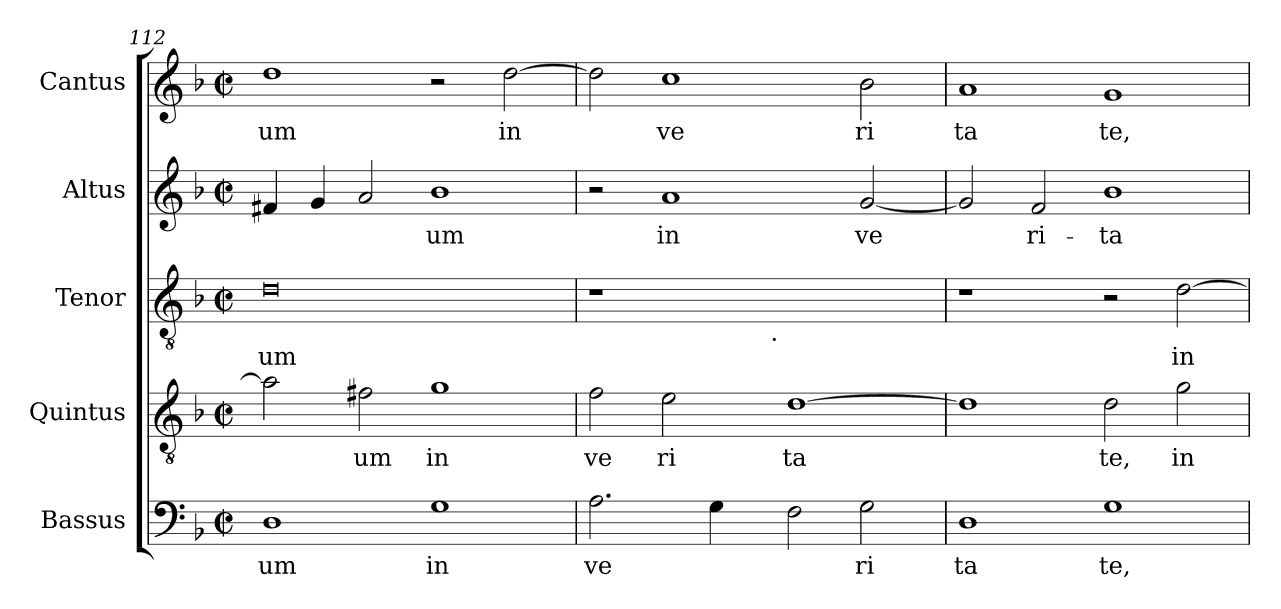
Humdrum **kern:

**kern	**text	**kern	**text	**kern	**text	**kern	**text	**kern	**text
*part5	*part5	*part4	*part4	*part3	*part3	*part2	*part2	*part1	*part1
*staff5	*staff5	*staff4	*staff4	*staff3	*staff3	*staff2	*staff2	*staff1	*staff1
*I"Bassus	*	*I"Quintus	*	*I"Tenor	*	*I"Altus	*	*I"Cantus	*
*clefF4	*	*clefGv2	*	*clefGv2	*	*clefG2	*	*clefG2	*
*k[b-]	*	*k[b-]	*	*k[b-]	*	*k[b-]	*	*k[b-]	*
*F:	*	*F:	*	*F:	*	*F:	*	*F:	*
*M2/2	*	*M2/2	*	*M2/2	*	*M2/2	*	*M2/2	*
*met(c|)	*	*met(c|)	*	*met(c|)	*	*met(c|)	*	*met(c|)	*
=112	=112	=112	=112	=112	=112	=112	=112	=112	=112
!	!LO:LY:b:cj	!	!LO:LY:b:cj	!	!LO:LY:b:cj	!	!LO:LY:b:cj	!	!LO:LY:b:cj
1D	um	2a\]	.	0d	-um	4f#X/	.	1dd	um
!	!	!	!	!	!	!	!LO:LY:b:cj	!	!
.	.	.	.	.	.	4g/	.	.	.
!	!	!	!LO:LY:b:cj	!	!	!	!LO:LY:b:cj	!	!
.	.	2f#X\	um	.	.	2a/	.	.	.
!	!LO:LY:b:cj	!	!LO:LY:b:cj	!	!	!	!LO:LY:b:cj	!	!
1G	in	1g	in	.	.	1b-	um	2r	.
!	!	!	!	!	!	!	!	!	!LO:LY:b:cj
.	.	.	.	.	.	.	.	[<2dd\	in
!!LO:LB:g=z
=113	=113	=113	=113	=113	=113	=113	=113	=113	=113
!	!LO:LY:b:cj	!	!LO:LY:b:cj	!	!	!	!	!	!LO:LY:b:cj
*	*	*	*	*^	*	*	*	*	*
2.A\	ve	2f\	ve	1r	2ryy	.	2r	.	2dd\]	.
!	!	!	!LO:LY:b:cj	!	!	!	!	!LO:LY:b:cj	!	!LO:LY:b:cj
.	.	2e\	ri	.	4ryy	.	1a	in	1cc	ve
!	!LO:LY:b:cj	!	!	!	!	!	!	!	!	!
4G\	.	.	.	.	8ryy	.	.	.	.	.
.	.	.	.	.	16ryy	.	.	.	.	.
.	.	.	.	.	64ryy	.	.	.	.	.
!	!	!	!	!	!LO:TX:b:t=.	!	!	!	!	!
.	.	.	.	.	1ryy	.	.	.	.	.
!	!LO:LY:b:cj	!	!LO:LY:b:cj	!	!	!	!	!	!	!
2F\	.	[>1d	ta	1ryy	.	.	.	.	.	.
!	!LO:LY:b:cj	!	!	!	!	!	!	!LO:LY:b:cj	!	!LO:LY:b:cj
2G\	ri	.	.	.	.	.	[<2g/	ve-	2b-\	ri
.	.	.	.	.	32.ryy	.	.	.	.	.
=114	=114	=114	=114	=114	=114	=114	=114	=114	=114	=114
!	!LO:LY:b:cj	!	!LO:LY:b:cj	!	!	!	!	!LO:LY:b:cj	!	!LO:LY:b:cj
*	*	*	*	*v	*v	*	*	*	*	*
1D	ta	1d]	.	1r	.	2g/]	--	1a	ta
!	!	!	!	!	!	!	!LO:LY:b:cj	!	!
.	.	.	.	.	.	2f/	-ri-	.	.
!	!LO:LY:b:cj	!	!LO:LY:b:cj	!	!	!	!LO:LY:b:cj	!	!LO:LY:b:cj
1G	te,	2d\	te,	2r	.	1b-	-ta-	1g	te,
!	!	!	!LO:LY:b:cj	!	!LO:LY:b:cj	!	!	!	!
.	.	2g\	in	[>2d\	in	.	.	.	.
=	=	=	=	=	=	=	=	=	=
*-	*-	*-	*-	*-	*-	*-	*-	*-	*-
